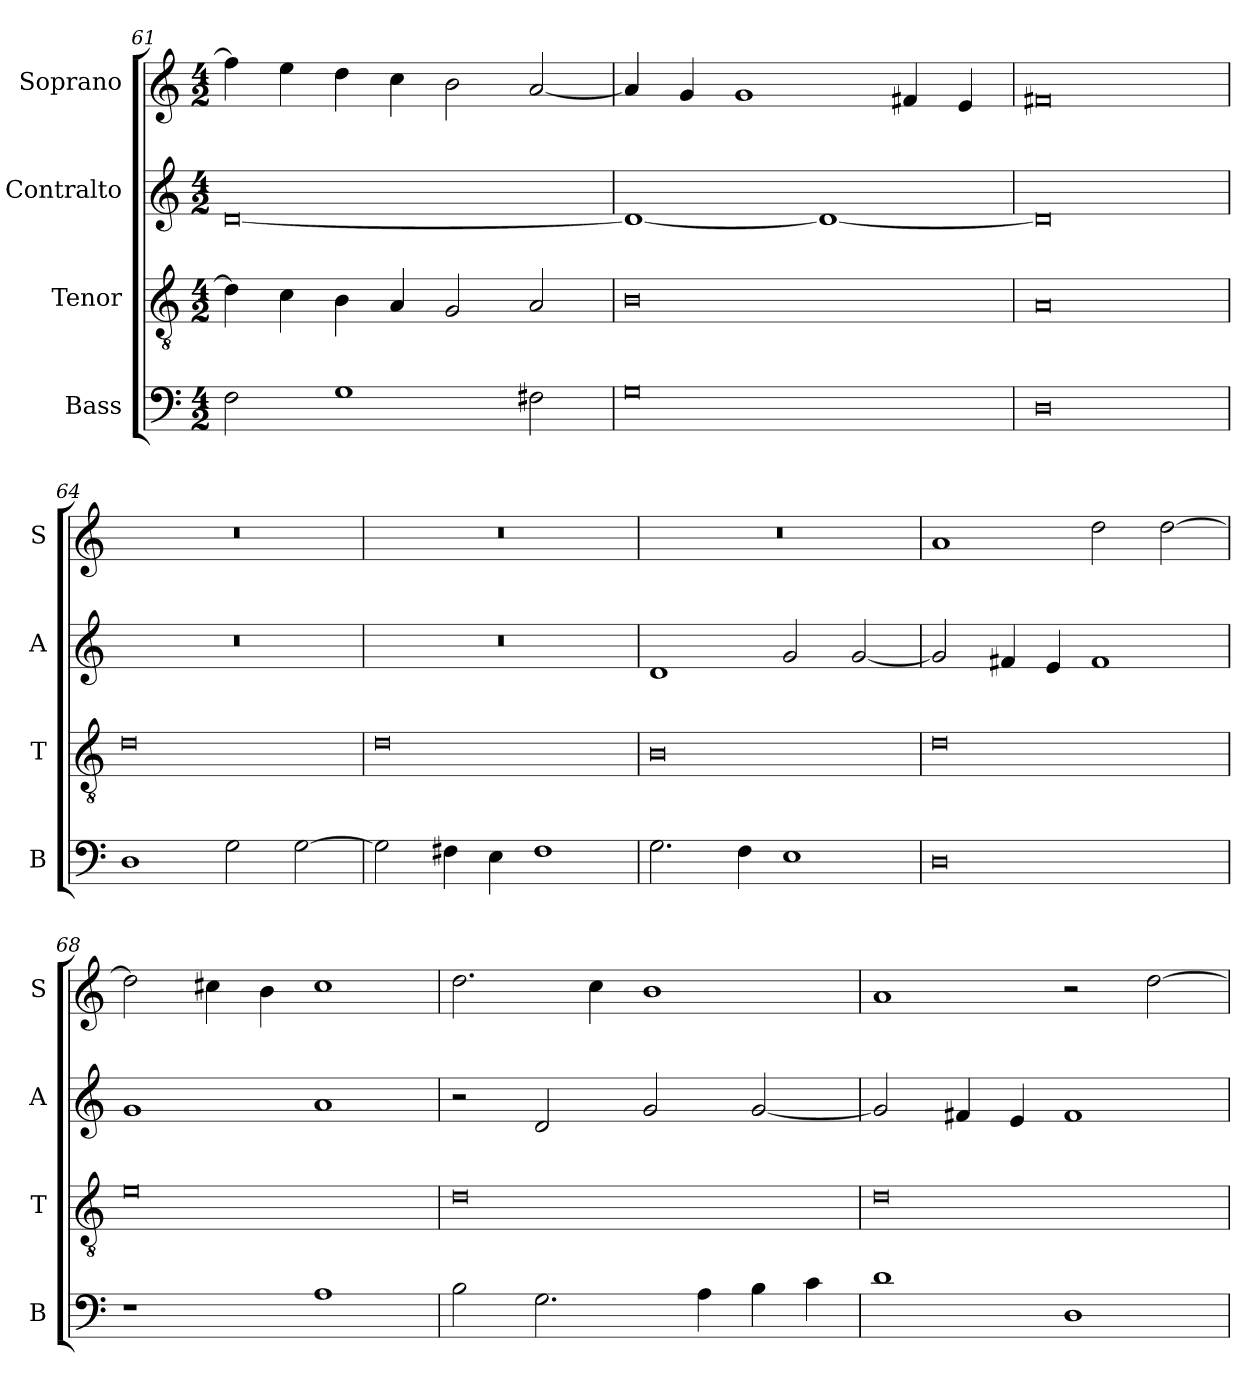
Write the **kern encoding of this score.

**kern	**kern	**kern	**kern
*part4	*part3	*part2	*part1
*staff4	*staff3	*staff2	*staff1
*I"Bass	*I"Tenor	*I"Contralto	*I"Soprano
*I'B	*I'T	*I'A	*I'S
*clefF4	*clefGv2	*clefG2	*clefG2
*k[]	*k[]	*k[]	*k[]
*G:mix	*G:mix	*G:mix	*G:mix
*M4/2	*M4/2	*M4/2	*M4/2
=61	=61	=61	=61
2F	4d]	[0d	4ff]
.	4c	.	4ee
1G	4B	.	4dd
.	4A	.	4cc
.	2G	.	2b
2F#X	2A	.	[2a
=62	=62	=62	=62
0G	0B	1d_	4a]
.	.	.	4g
.	.	.	1g
.	.	1d_	.
.	.	.	4f#X
.	.	.	4e
=63	=63	=63	=63
0D	0A	0d]	0f#X
=64	=64	=64	=64
1D	0d	0r	0r
2G	.	.	.
[2G	.	.	.
=65	=65	=65	=65
2G]	0d	0r	0r
4F#X	.	.	.
4E	.	.	.
1F#	.	.	.
=66	=66	=66	=66
2.G	0B	1d	0r
4F	.	.	.
1E	.	2g	.
.	.	[2g	.
=67	=67	=67	=67
0D	0d	2g]	1a
.	.	4f#X	.
.	.	4e	.
.	.	1f#	2dd
.	.	.	[2dd
=68	=68	=68	=68
1r	0e	1g	2dd]
.	.	.	4cc#X
.	.	.	4b
1A	.	1a	1cc#
=69	=69	=69	=69
2B	0d	2r	2.dd
2.G	.	2d	.
.	.	.	4cc
.	.	2g	1b
4A	.	.	.
4B	.	[2g	.
4c	.	.	.
=70	=70	=70	=70
1d	0d	2g]	1a
.	.	4f#X	.
.	.	4e	.
1D	.	1f#	2r
.	.	.	[2dd
=	=	=	=
*-	*-	*-	*-
